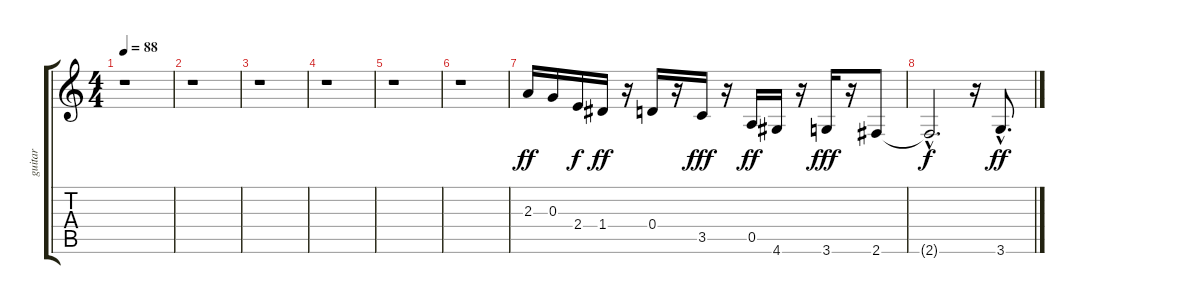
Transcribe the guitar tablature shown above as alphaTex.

\track ("guitar" "guitar") {instrument overdrivenguitar}
\staff {score tabs}
\tuning (E4 B3 G3 D3 A2 E2) {hide}
\ts (4 4)
\tempo 88
\clef g2
\ks c
r.1{dy ff} |
r.1 |
r.1 |
r.1 |
r.1 |
r.1 |
2.3.16 0.3.16 2.4.16{dy f} 1.4.16{dy ff} r.16 0.4.16 r.16 3.5.16{dy fff} r.16 0.5.16{dy ff} 4.6.16 r.16 3.6.16{dy fff} r.16 2.6.8 |
2.6{hac t}.2{d dy f} r.16 3.6{hac}.8{d dy ff}
